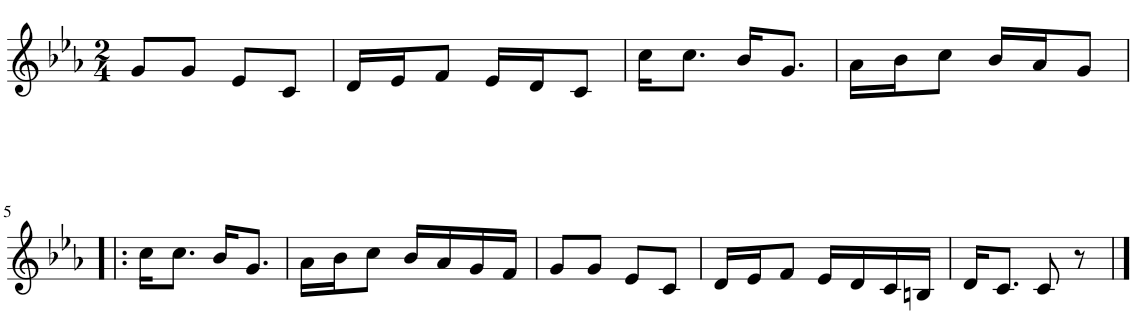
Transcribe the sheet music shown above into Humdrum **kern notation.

**kern
*part1
*staff1
*I"Voice
*clefG2
*k[b-e-a-]
*M2/4
=1
8g/L
8g/J
8e-/L
8c/J
=2
16d/LL
16e-/J
8f/J
16e-/LL
16d/J
8c/J
=3
16cc\KL
8.cc\J
16b-/KL
8.g/J
=4
16a-\LL
16b-\J
8cc\J
16b-/LL
16a-/J
8g/J
!!LO:LB:g=z
=5!|:
16cc\KL
8.cc\J
16b-/KL
8.g/J
=6
16a-\LL
16b-\J
8cc\J
16b-/LL
16a-/
16g/
16f/JJ
=7
8g/L
8g/J
8e-/L
8c/J
=8
16d/LL
16e-/J
8f/J
16e-/LL
16d/
16c/
16Bn/JJ
=9
16d/KL
8.c/J
8c/
8r
==
*-
